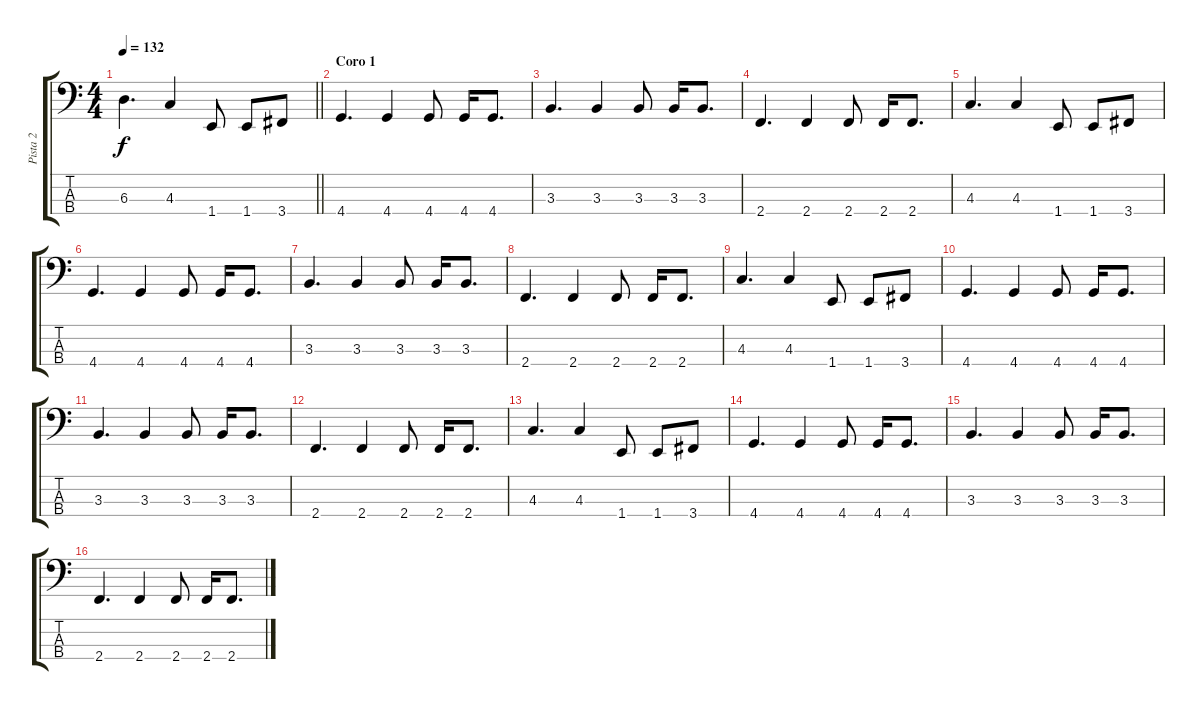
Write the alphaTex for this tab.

\track ("Pista 2" "Pista 2") {instrument electricbassfinger}
\staff {score tabs}
\tuning (Gb2 Db2 Ab1 Eb1) {hide}
\ts (4 4)
\tempo 132
\clef f4
\barLineRight lightlight
\ks c
6.3.4{d dy f} 4.3.4 1.4.8 1.4.8 3.4.8 |
\section ("" "Coro 1")
4.4.4{d} 4.4.4 4.4.8 4.4.16 4.4.8{d} |
3.3.4{d} 3.3.4 3.3.8 3.3.16 3.3.8{d} |
2.4.4{d} 2.4.4 2.4.8 2.4.16 2.4.8{d} |
4.3.4{d} 4.3.4 1.4.8 1.4.8 3.4.8 |
4.4.4{d} 4.4.4 4.4.8 4.4.16 4.4.8{d} |
3.3.4{d} 3.3.4 3.3.8 3.3.16 3.3.8{d} |
2.4.4{d} 2.4.4 2.4.8 2.4.16 2.4.8{d} |
4.3.4{d} 4.3.4 1.4.8 1.4.8 3.4.8 |
4.4.4{d} 4.4.4 4.4.8 4.4.16 4.4.8{d} |
3.3.4{d} 3.3.4 3.3.8 3.3.16 3.3.8{d} |
2.4.4{d} 2.4.4 2.4.8 2.4.16 2.4.8{d} |
4.3.4{d} 4.3.4 1.4.8 1.4.8 3.4.8 |
4.4.4{d} 4.4.4 4.4.8 4.4.16 4.4.8{d} |
3.3.4{d} 3.3.4 3.3.8 3.3.16 3.3.8{d} |
2.4.4{d} 2.4.4 2.4.8 2.4.16 2.4.8{d}
